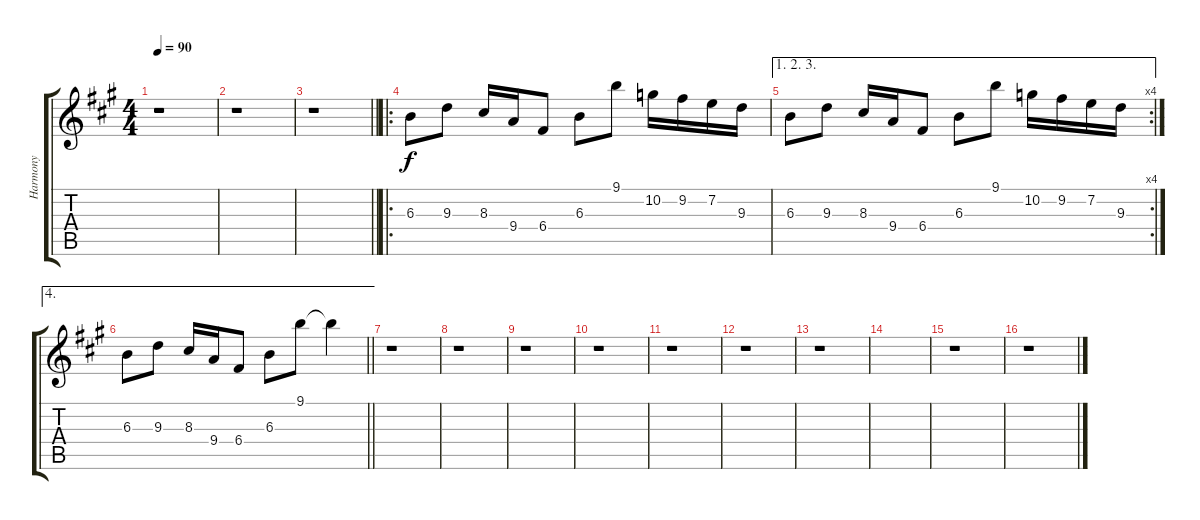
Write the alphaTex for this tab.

\track ("Harmony" "Harmony") {instrument acousticguitarsteel}
\staff {score tabs}
\tuning (D4 A3 F3 C3 G2 D2) {hide}
\ts (4 4)
\tempo 90
\clef g2
\ks a
r.1{dy f} |
r.1 |
\barLineRight lightlight
r.1 |
\ro
6.3.8{instrument distortionguitar} 9.3.8 8.3.16 9.4.16 6.4.8 6.3.8 9.1.8 10.2.16 9.2.16 7.2.16 9.3.16 |
\ae (1 2 3)
\rc 4
6.3.8 9.3.8 8.3.16 9.4.16 6.4.8 6.3.8 9.1.8 10.2.16 9.2.16 7.2.16 9.3.16 |
\ae 4
\barLineRight lightlight
6.3.8 9.3.8 8.3.16 9.4.16 6.4.8 6.3.8 9.1.8 9.1{t}.4 |
r.1 |
r.1 |
r.1 |
r.1 |
r.1 |
r.1 |
r.1 |
|
r.1 |
r.1
